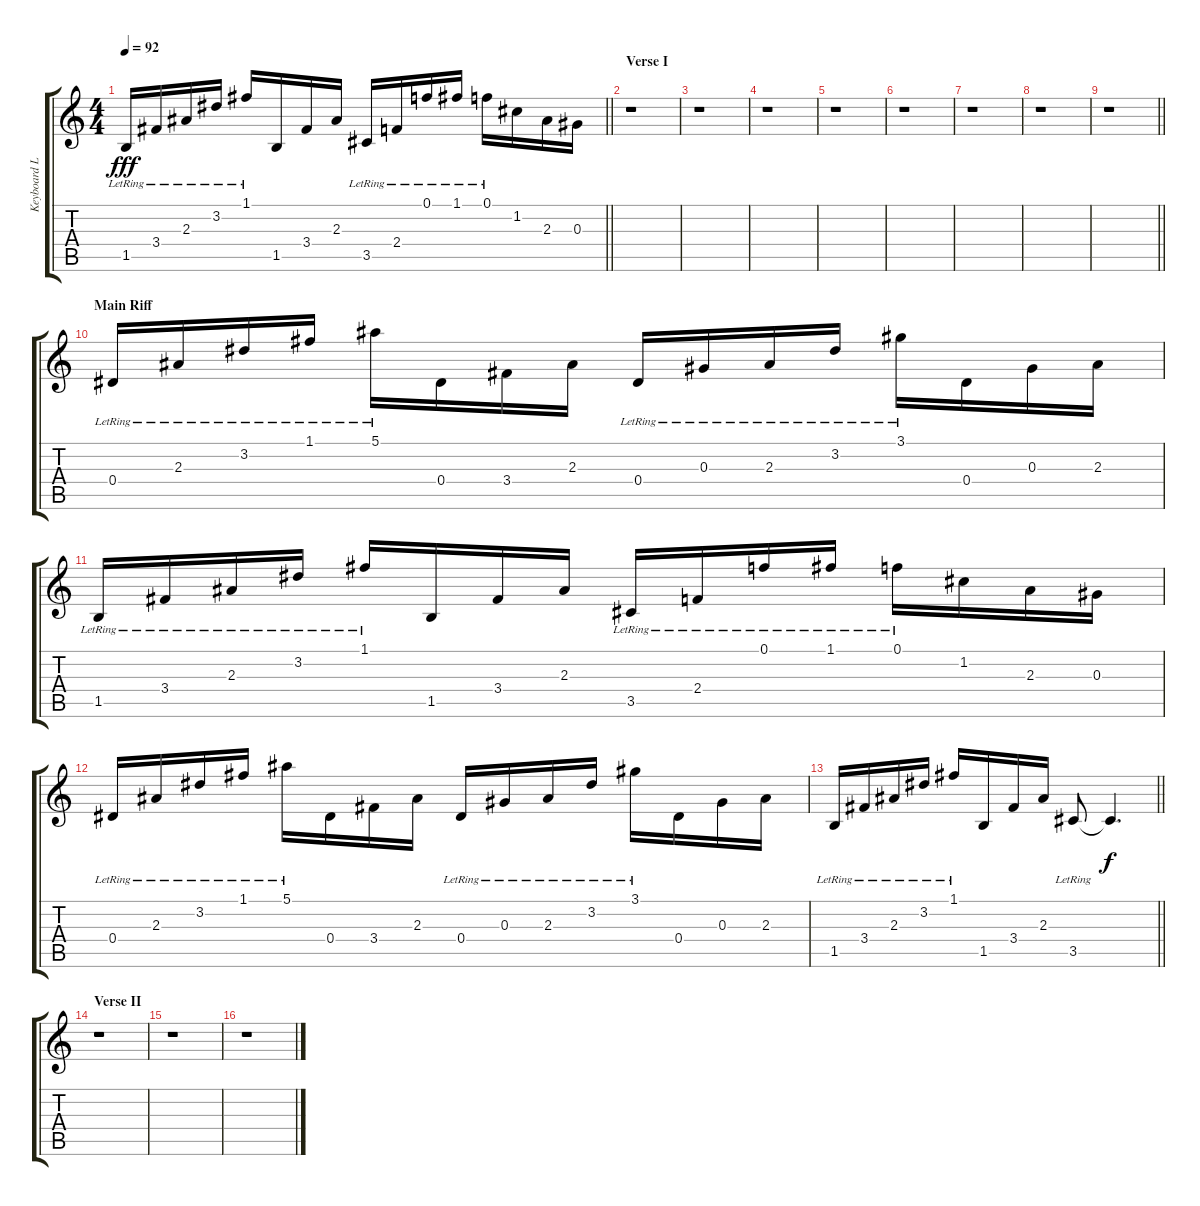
\track ("Keyboard Lead I" "Keyboard L") {instrument brightacousticpiano}
\staff {score tabs}
\tuning (F5 C5 Ab4 Eb4 Bb3 F3) {hide}
\ts (4 4)
\tempo 92
\clef g2
\barLineRight lightlight
\ks c
1.5{lr}.16{dy fff} 3.4{lr}.16 2.3{lr}.16 3.2{lr}.16 1.1{lr}.16 1.5.16 3.4.16 2.3.16 3.5{lr}.16 2.4{lr}.16 0.1{lr}.16 1.1{lr}.16 0.1{lr}.16 1.2.16 2.3.16 0.3.16 |
\section ("" "Verse I")
r.1{volume 0} |
r.1 |
r.1 |
r.1 |
r.1 |
r.1 |
r.1 |
\barLineRight lightlight
r.1 |
\section ("" "Main Riff")
0.4{lr}.16{volume 12 balance 8 instrument brightacousticpiano} 2.3{lr}.16 3.2{lr}.16 1.1{lr}.16 5.1{lr}.16 0.4.16 3.4.16 2.3.16 0.4{lr}.16 0.3{lr}.16 2.3{lr}.16 3.2{lr}.16 3.1{lr}.16 0.4.16 0.3.16 2.3.16 |
1.5{lr}.16 3.4{lr}.16 2.3{lr}.16 3.2{lr}.16 1.1{lr}.16 1.5.16 3.4.16 2.3.16 3.5{lr}.16 2.4{lr}.16 0.1{lr}.16 1.1{lr}.16 0.1{lr}.16 1.2.16 2.3.16 0.3.16 |
0.4{lr}.16 2.3{lr}.16 3.2{lr}.16 1.1{lr}.16 5.1{lr}.16 0.4.16 3.4.16 2.3.16 0.4{lr}.16 0.3{lr}.16 2.3{lr}.16 3.2{lr}.16 3.1{lr}.16 0.4.16 0.3.16 2.3.16 |
\barLineRight lightlight
1.5{lr}.16 3.4{lr}.16 2.3{lr}.16 3.2{lr}.16 1.1{lr}.16 1.5.16 3.4.16 2.3.16 3.5{lr}.8{volume 0} 3.5{t}.4{d dy f} |
\section ("" "Verse II")
r.1 |
r.1 |
r.1
